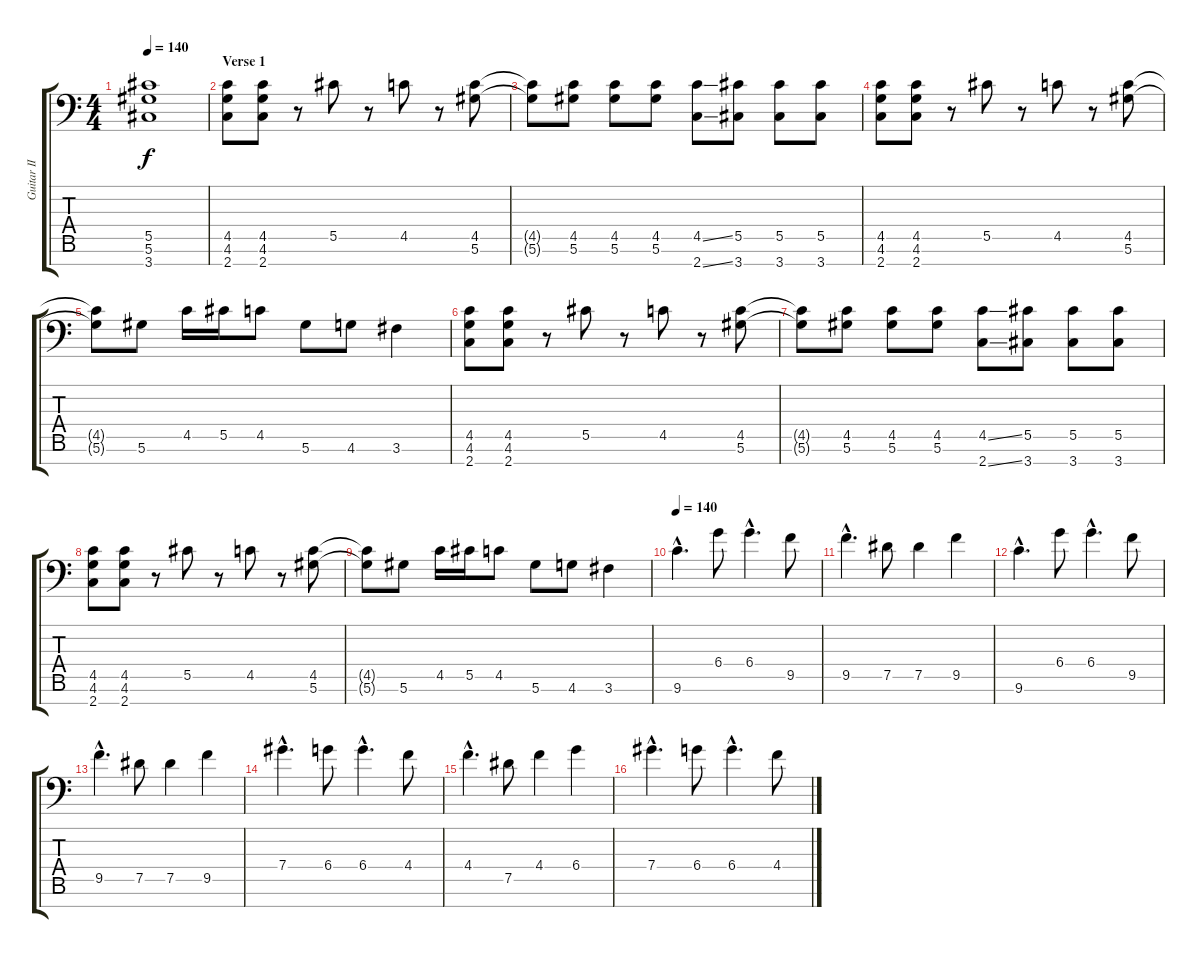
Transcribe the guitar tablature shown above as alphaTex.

\track ("Guitar II" "Guitar II") {instrument distortionguitar}
\staff {score tabs}
\tuning (Eb4 Bb3 Gb3 Db3 Ab2 Eb2 Bb1) {hide}
\ts (4 4)
\tempo 140
\clef f4
\ks c
(5.5 5.6 3.7).1{dy f} |
\section ("" "Verse 1")
(4.5 4.6 2.7).8 (4.5 4.6 2.7).8 r.8 5.5.8 r.8 4.5.8 r.8 (4.5 5.6).8 |
(4.5{t} 5.6{t}).8 (4.5 5.6).8 (4.5 5.6).8 (4.5 5.6).8 (4.5{ss} 2.7{ss}).8 (5.5 3.7).8 (5.5 3.7).8 (5.5 3.7).8 |
(4.5 4.6 2.7).8 (4.5 4.6 2.7).8 r.8 5.5.8 r.8 4.5.8 r.8 (4.5 5.6).8 |
(4.5{t} 5.6{t}).8 5.6.8 4.5.16 5.5.16 4.5.8 5.6.8 4.6.8 3.6.4 |
(4.5 4.6 2.7).8 (4.5 4.6 2.7).8 r.8 5.5.8 r.8 4.5.8 r.8 (4.5 5.6).8 |
(4.5{t} 5.6{t}).8 (4.5 5.6).8 (4.5 5.6).8 (4.5 5.6).8 (4.5{ss} 2.7{ss}).8 (5.5 3.7).8 (5.5 3.7).8 (5.5 3.7).8 |
(4.5 4.6 2.7).8 (4.5 4.6 2.7).8 r.8 5.5.8 r.8 4.5.8 r.8 (4.5 5.6).8 |
(4.5{t} 5.6{t}).8 5.6.8 4.5.16 5.5.16 4.5.8 5.6.8 4.6.8 3.6.4 |
\tempo 140
9.6{hac}.4{d} 6.4.8 6.4{hac}.4{d} 9.5.8 |
9.5{hac}.4{d} 7.5.8 7.5.4 9.5.4 |
9.6{hac}.4{d} 6.4.8 6.4{hac}.4{d} 9.5.8 |
9.5{hac}.4{d} 7.5.8 7.5.4 9.5.4 |
7.4{hac}.4{d} 6.4.8 6.4{hac}.4{d} 4.4.8 |
4.4{hac}.4{d} 7.5.8 4.4.4 6.4.4 |
7.4{hac}.4{d} 6.4.8 6.4{hac}.4{d} 4.4.8
